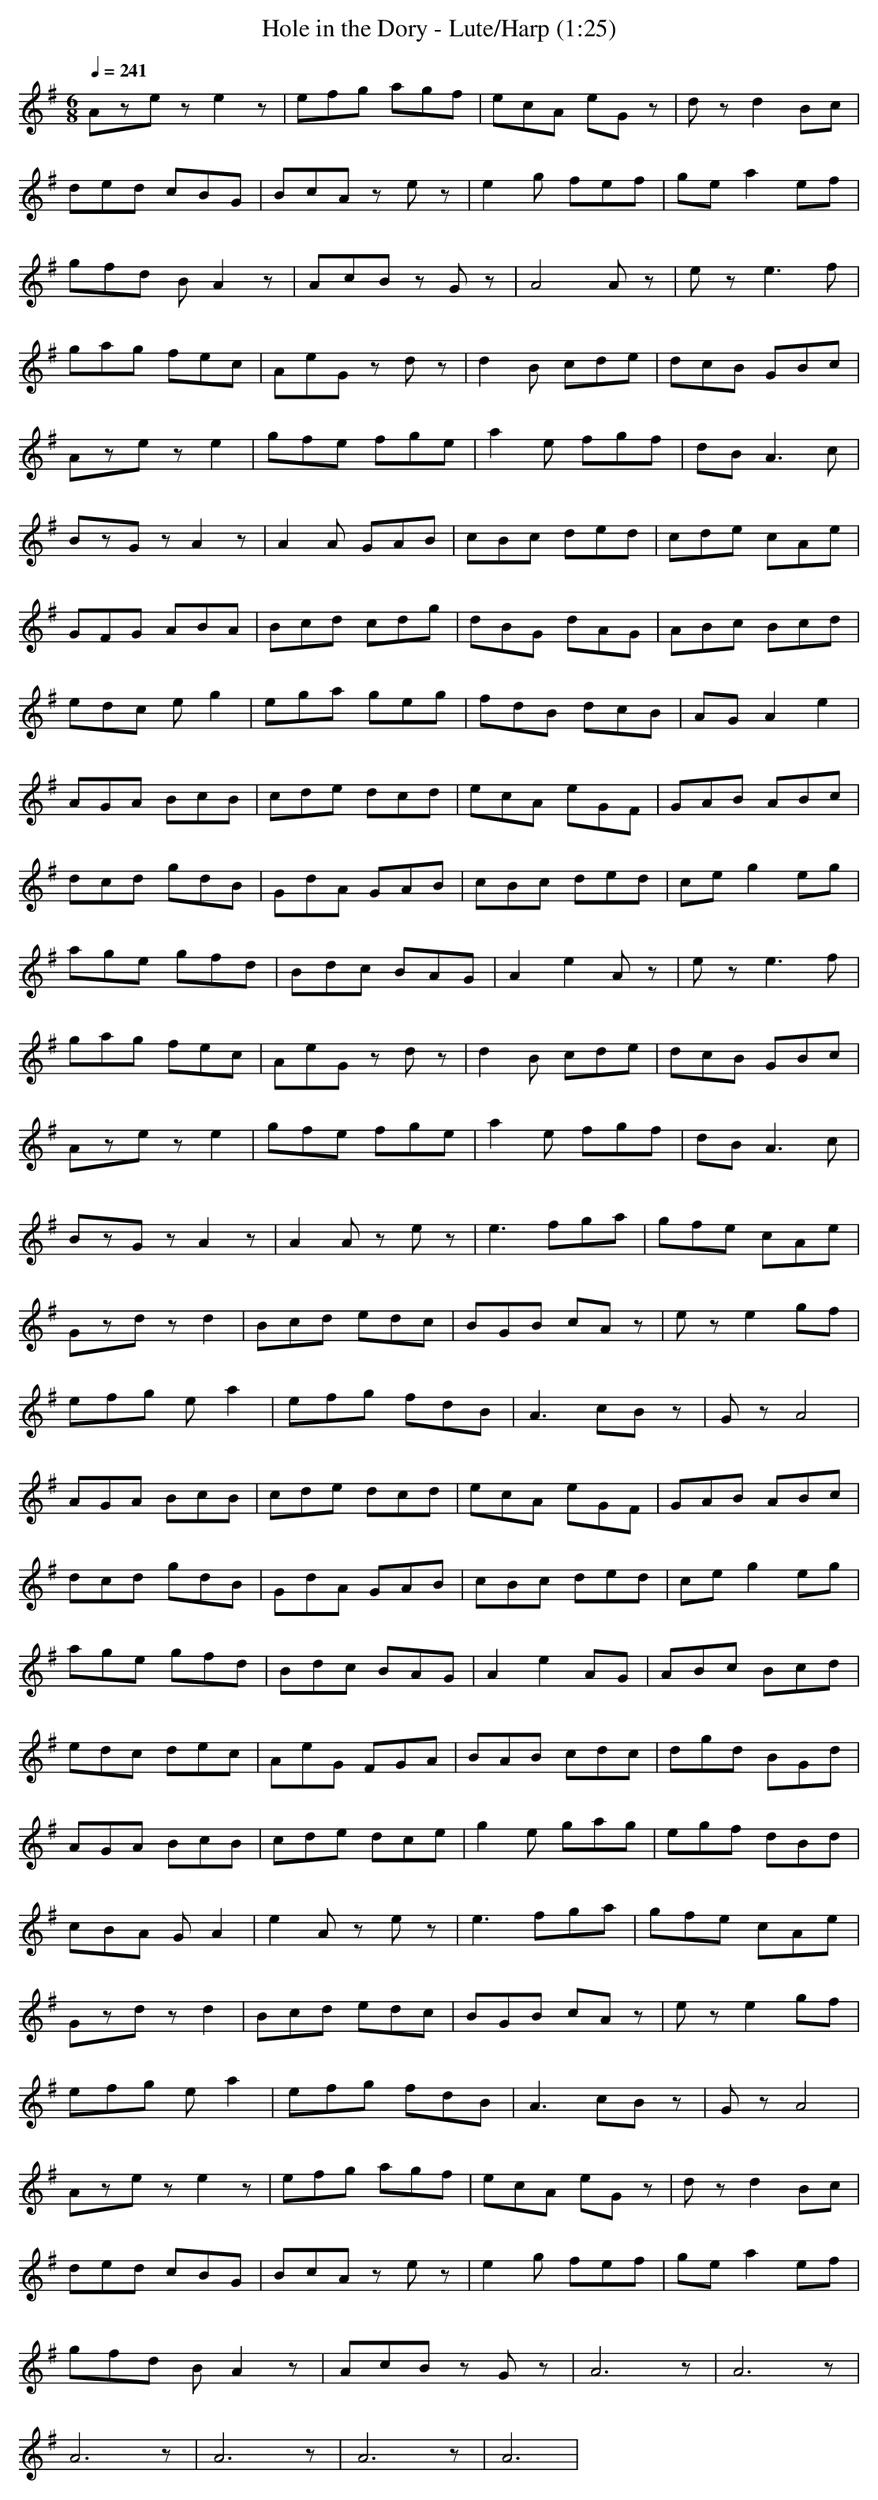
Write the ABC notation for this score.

X:1
T:Hole in the Dory - Lute/Harp (1:25)
M:6/8
L:1/8
Q:1/4=241
K:G
Aze ze2z|efg agf|ecA eGz|dzd2Bc|
ded cBG|BcA zez|e2g fef|gea2ef|
gfd BA2z|AcB zGz|A4Az|eze3f|
gag fec|AeG zdz|d2B cde|dcB GBc|
Aze ze2|gfe fge|a2e fgf|dBA3c|
BzG zA2z|A2A GAB|cBc ded|cde cAe|
GFG ABA|Bcd cdg|dBG dAG|ABc Bcd|
edc eg2|ega geg|fdB dcB|AGA2e2|
AGA BcB|cde dcd|ecA eGF|GAB ABc|
dcd gdB|GdA GAB|cBc ded|ceg2eg|
age gfd|Bdc BAG|A2e2Az|eze3f|
gag fec|AeG zdz|d2B cde|dcB GBc|
Aze ze2|gfe fge|a2e fgf|dBA3c|
BzG zA2z|A2A zez|e3 fga|gfe cAe|
Gzd zd2|Bcd edc|BGB cAz|eze2gf|
efg ea2|efg fdB|A3 cBz|GzA4|
AGA BcB|cde dcd|ecA eGF|GAB ABc|
dcd gdB|GdA GAB|cBc ded|ceg2eg|
age gfd|Bdc BAG|A2e2AG|ABc Bcd|
edc dec|AeG FGA|BAB cdc|dgd BGd|
AGA BcB|cde dce|g2e gag|egf dBd|
cBA GA2|e2A zez|e3 fga|gfe cAe|
Gzd zd2|Bcd edc|BGB cAz|eze2gf|
efg ea2|efg fdB|A3 cBz|GzA4|
Aze ze2z|efg agf|ecA eGz|dzd2Bc|
ded cBG|BcA zez|e2g fef|gea2ef|
gfd BA2z|AcB zGz|A6z|A6z|
A6z|A6z|A6z|A6|
